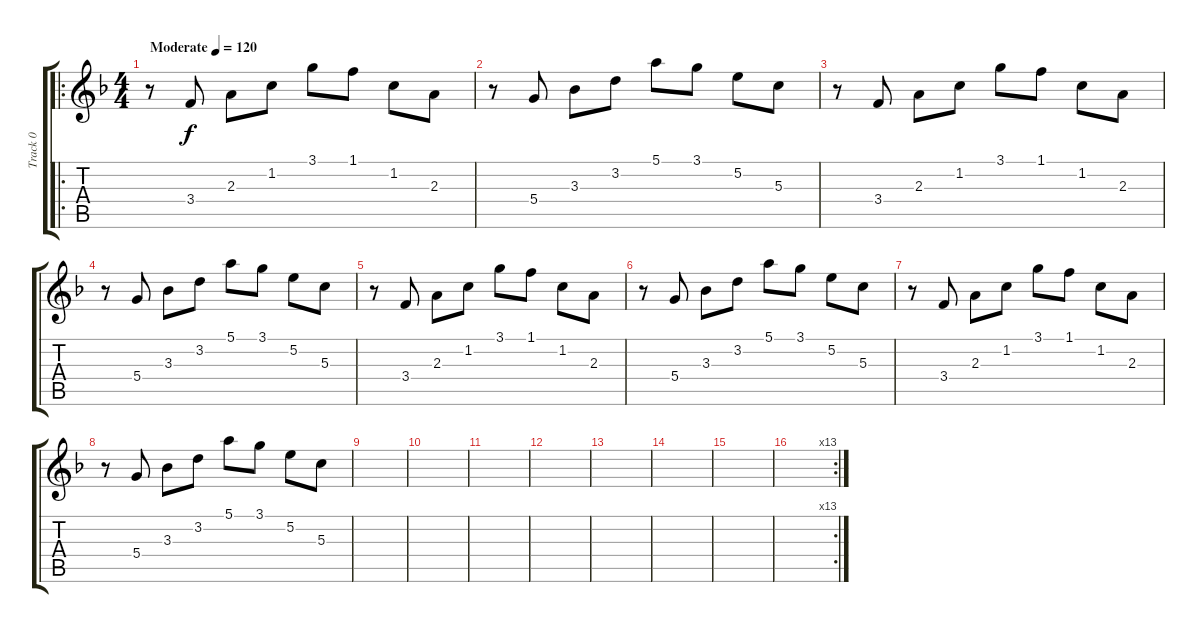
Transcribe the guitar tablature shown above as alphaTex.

\track ("Track 0" "Track 0") {instrument acousticguitarsteel}
\staff {score tabs}
\tuning (E4 B3 G3 D3 A2 E2) {hide}
\ro
\ts (4 4)
\tempo (120 "Moderate")
\clef g2
\ks f
r.8{dy f instrument acousticguitarsteel} 3.4.8 2.3.8 1.2.8 3.1.8 1.1.8 1.2.8 2.3.8 |
r.8 5.4.8 3.3.8 3.2.8 5.1.8 3.1.8 5.2.8 5.3.8 |
r.8 3.4.8 2.3.8 1.2.8 3.1.8 1.1.8 1.2.8 2.3.8 |
r.8 5.4.8 3.3.8 3.2.8 5.1.8 3.1.8 5.2.8 5.3.8 |
r.8 3.4.8 2.3.8 1.2.8 3.1.8 1.1.8 1.2.8 2.3.8 |
r.8 5.4.8 3.3.8 3.2.8 5.1.8 3.1.8 5.2.8 5.3.8 |
r.8 3.4.8 2.3.8 1.2.8 3.1.8 1.1.8 1.2.8 2.3.8 |
r.8 5.4.8 3.3.8 3.2.8 5.1.8 3.1.8 5.2.8 5.3.8 |
|
|
|
|
|
|
|
\rc 13
